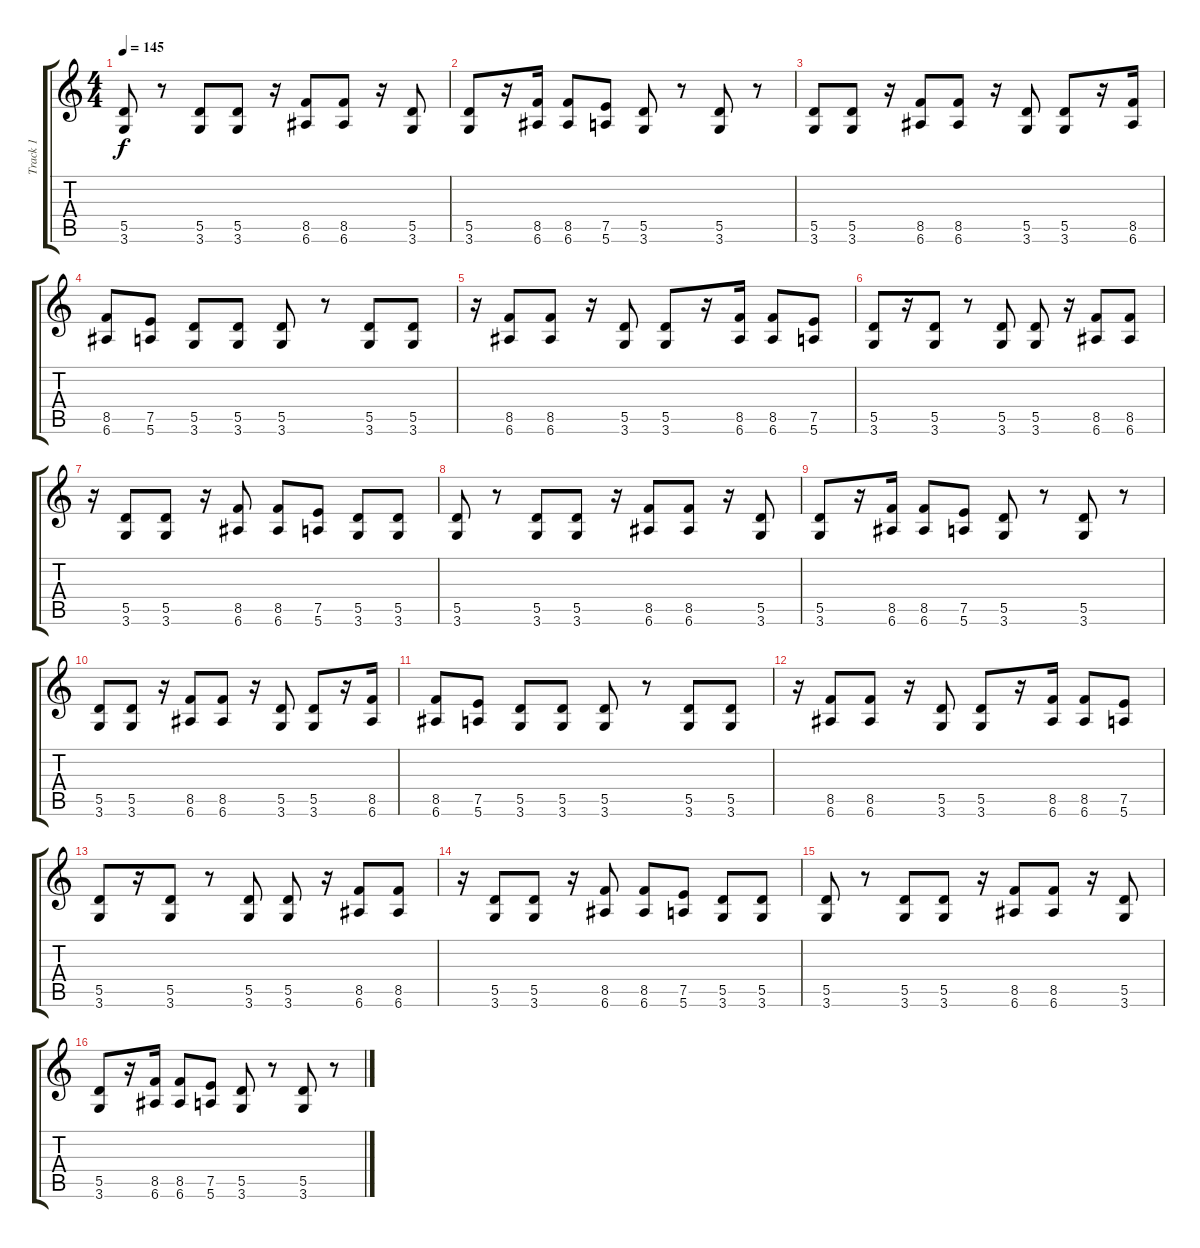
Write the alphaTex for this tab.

\track ("Track 1" "Track 1") {instrument distortionguitar}
\staff {score tabs}
\tuning (E4 B3 G3 D3 A2 E2) {hide}
\ts (4 4)
\tempo 145
\clef g2
\ks c
(5.5 3.6).8{dy f} r.8 (5.5 3.6).8 (5.5 3.6).8 r.16 (8.5 6.6).8 (8.5 6.6).8 r.16 (5.5 3.6).8 |
(5.5 3.6).8 r.16 (8.5 6.6).16 (8.5 6.6).8 (7.5 5.6).8 (5.5 3.6).8 r.8 (5.5 3.6).8 r.8 |
(5.5 3.6).8 (5.5 3.6).8 r.16 (8.5 6.6).8 (8.5 6.6).8 r.16 (5.5 3.6).8 (5.5 3.6).8 r.16 (8.5 6.6).16 |
(8.5 6.6).8 (7.5 5.6).8 (5.5 3.6).8 (5.5 3.6).8 (5.5 3.6).8 r.8 (5.5 3.6).8 (5.5 3.6).8 |
r.16 (8.5 6.6).8 (8.5 6.6).8 r.16 (5.5 3.6).8 (5.5 3.6).8 r.16 (8.5 6.6).16 (8.5 6.6).8 (7.5 5.6).8 |
(5.5 3.6).8 r.16 (5.5 3.6).8 r.8 (5.5 3.6).8 (5.5 3.6).8 r.16 (8.5 6.6).8 (8.5 6.6).8 |
r.16 (5.5 3.6).8 (5.5 3.6).8 r.16 (8.5 6.6).8 (8.5 6.6).8 (7.5 5.6).8 (5.5 3.6).8 (5.5 3.6).8 |
(5.5 3.6).8 r.8 (5.5 3.6).8 (5.5 3.6).8 r.16 (8.5 6.6).8 (8.5 6.6).8 r.16 (5.5 3.6).8 |
(5.5 3.6).8 r.16 (8.5 6.6).16 (8.5 6.6).8 (7.5 5.6).8 (5.5 3.6).8 r.8 (5.5 3.6).8 r.8 |
(5.5 3.6).8 (5.5 3.6).8 r.16 (8.5 6.6).8 (8.5 6.6).8 r.16 (5.5 3.6).8 (5.5 3.6).8 r.16 (8.5 6.6).16 |
(8.5 6.6).8 (7.5 5.6).8 (5.5 3.6).8 (5.5 3.6).8 (5.5 3.6).8 r.8 (5.5 3.6).8 (5.5 3.6).8 |
r.16 (8.5 6.6).8 (8.5 6.6).8 r.16 (5.5 3.6).8 (5.5 3.6).8 r.16 (8.5 6.6).16 (8.5 6.6).8 (7.5 5.6).8 |
(5.5 3.6).8 r.16 (5.5 3.6).8 r.8 (5.5 3.6).8 (5.5 3.6).8 r.16 (8.5 6.6).8 (8.5 6.6).8 |
r.16 (5.5 3.6).8 (5.5 3.6).8 r.16 (8.5 6.6).8 (8.5 6.6).8 (7.5 5.6).8 (5.5 3.6).8 (5.5 3.6).8 |
(5.5 3.6).8 r.8 (5.5 3.6).8 (5.5 3.6).8 r.16 (8.5 6.6).8 (8.5 6.6).8 r.16 (5.5 3.6).8 |
(5.5 3.6).8 r.16 (8.5 6.6).16 (8.5 6.6).8 (7.5 5.6).8 (5.5 3.6).8 r.8 (5.5 3.6).8 r.8
